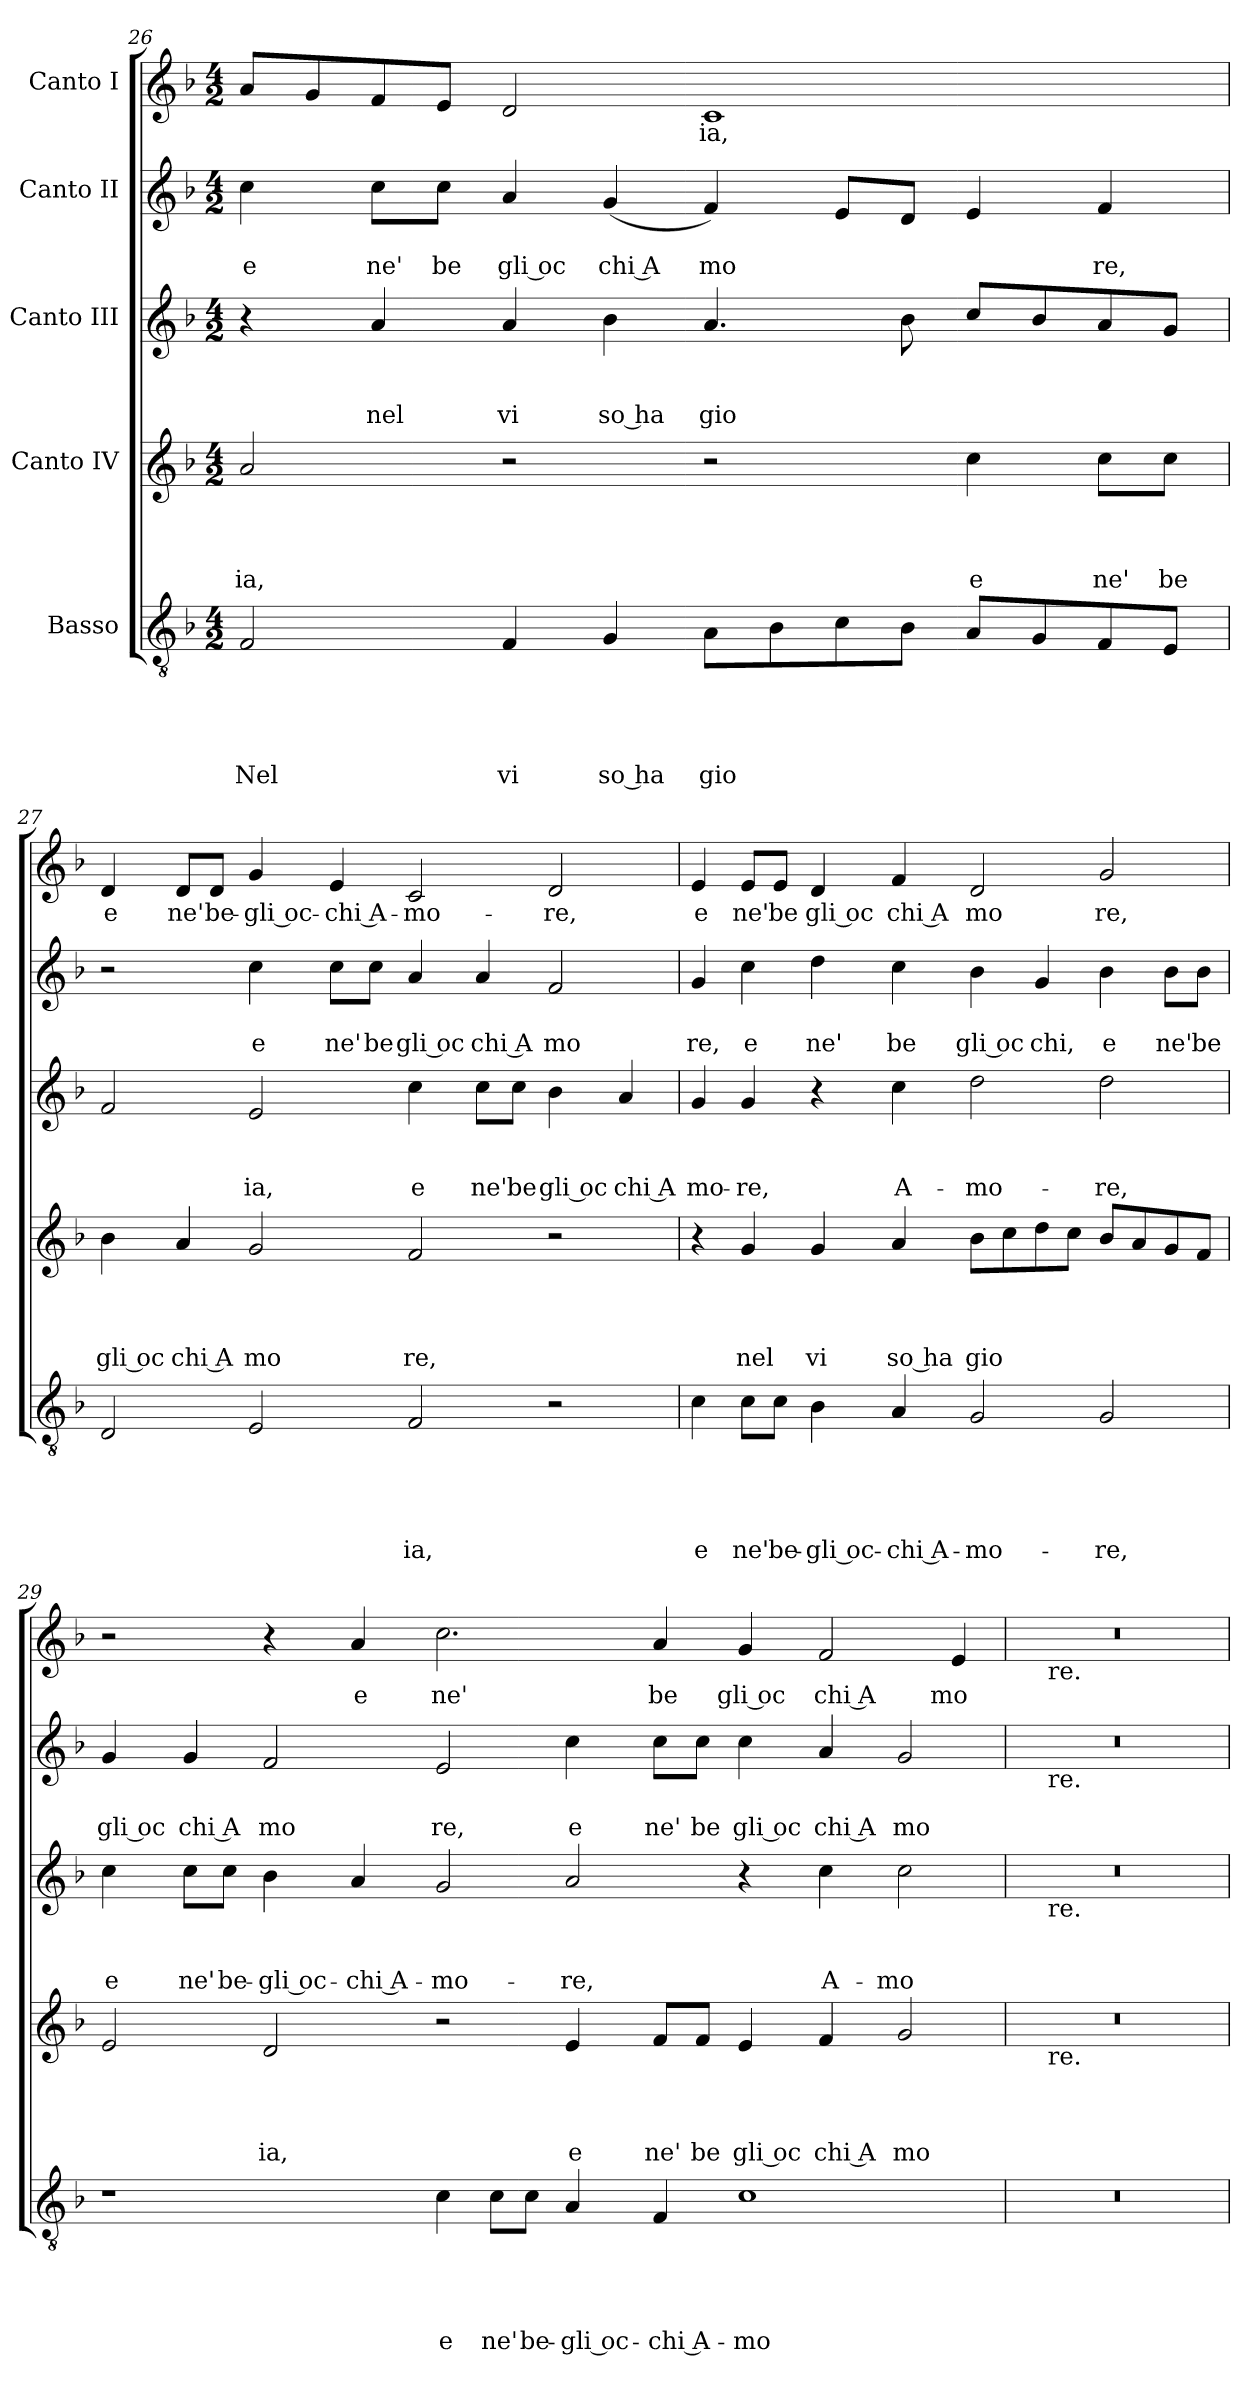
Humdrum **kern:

**kern	**text	**text	**text	**text	**text	**kern	**text	**text	**text	**text	**kern	**text	**text	**text	**kern	**text	**text	**kern	**text
*part5	*part5	*part5	*part5	*part5	*part5	*part4	*part4	*part4	*part4	*part4	*part3	*part3	*part3	*part3	*part2	*part2	*part2	*part1	*part1
*staff5	*staff5	*staff5	*staff5	*staff5	*staff5	*staff4	*staff4	*staff4	*staff4	*staff4	*staff3	*staff3	*staff3	*staff3	*staff2	*staff2	*staff2	*staff1	*staff1
*I"Basso	*	*	*	*	*	*I"Canto IV	*	*	*	*	*I"Canto III	*	*	*	*I"Canto II	*	*	*I"Canto I	*
*clefGv2	*	*	*	*	*	*clefG2	*	*	*	*	*clefG2	*	*	*	*clefG2	*	*	*clefG2	*
*ITrd-3c-5	*	*	*	*	*	*ITrd-3c-5	*	*	*	*	*	*	*	*	*	*	*	*ITrd-3c-5	*
*k[b-e-]	*	*	*	*	*	*k[b-e-]	*	*	*	*	*k[b-]	*	*	*	*k[b-]	*	*	*k[b-e-]	*
*B-:	*	*	*	*	*	*B-:	*	*	*	*	*F:	*	*	*	*F:	*	*	*B-:	*
*M4/2	*	*	*	*	*	*M4/2	*	*	*	*	*M4/2	*	*	*	*M4/2	*	*	*M4/2	*
=26	=26	=26	=26	=26	=26	=26	=26	=26	=26	=26	=26	=26	=26	=26	=26	=26	=26	=26	=26
!	!	!	!	!	!LO:LY:b	!	!	!	!	!LO:LY:b	!	!	!	!	!	!	!LO:LY:b	!	!
2B-/	.	.	.	.	Nel	2dd/	.	.	.	ia,	4r	.	.	.	4cc\	.	e	8dd/L	.
.	.	.	.	.	.	.	.	.	.	.	.	.	.	.	.	.	.	8cc/	.
!	!	!	!	!	!	!	!	!	!	!	!	!	!	!LO:LY:b	!	!	!LO:LY:b	!	!
.	.	.	.	.	.	.	.	.	.	.	4a/	.	.	nel	8cc\L	.	ne'	8b-/	.
!	!	!	!	!	!	!	!	!	!	!	!	!	!	!	!	!	!LO:LY:b	!	!
.	.	.	.	.	.	.	.	.	.	.	.	.	.	.	8cc\J	.	be	8a/J	.
!	!	!	!	!	!LO:LY:b	!	!	!	!	!	!	!	!	!LO:LY:b	!	!	!LO:LY:b:rj	!	!
4B-/	.	.	.	.	vi	2r	.	.	.	.	4a/	.	.	vi	4a/	.	gli oc	2g/	.
!	!	!	!	!	!LO:LY:b:rj	!	!	!	!	!	!	!	!	!LO:LY:b:rj	!	!	!LO:LY:b:rj	!	!
4c/	.	.	.	.	so ha	.	.	.	.	.	4b-\	.	.	so ha	(<4g/	.	chi A	.	.
!	!	!	!	!	!LO:LY:b	!	!	!	!	!	!	!	!	!LO:LY:b	!	!	!LO:LY:b	!	!LO:LY:b
8d\L	.	.	.	.	gio	2r	.	.	.	.	4.a/	.	.	gio	4f/)	.	mo	1f	-ia,
8e-\	.	.	.	.	.	.	.	.	.	.	.	.	.	.	.	.	.	.	.
8f\	.	.	.	.	.	.	.	.	.	.	.	.	.	.	8e/L	.	.	.	.
8e-\J	.	.	.	.	.	.	.	.	.	.	8b-\	.	.	.	8d/J	.	.	.	.
!	!	!	!	!	!	!	!	!	!	!LO:LY:b	!	!	!	!	!	!	!	!	!
8d/L	.	.	.	.	.	4ff\	.	.	.	e	8cc/L	.	.	.	4e/	.	.	.	.
8c/	.	.	.	.	.	.	.	.	.	.	8b-/	.	.	.	.	.	.	.	.
!	!	!	!	!	!	!	!	!	!	!LO:LY:b	!	!	!	!	!	!	!LO:LY:b	!	!
8B-/	.	.	.	.	.	8ff\L	.	.	.	ne'	8a/	.	.	.	4f/	.	re,	.	.
!	!	!	!	!	!	!	!	!	!	!LO:LY:b	!	!	!	!	!	!	!	!	!
8A/J	.	.	.	.	.	8ff\J	.	.	.	be	8g/J	.	.	.	.	.	.	.	.
=27	=27	=27	=27	=27	=27	=27	=27	=27	=27	=27	=27	=27	=27	=27	=27	=27	=27	=27	=27
!	!	!	!	!	!	!	!	!	!	!LO:LY:b:rj	!	!	!	!	!	!	!	!	!LO:LY:b
2G/	.	.	.	.	.	4ee-\	.	.	.	gli oc	2f/	.	.	.	2r	.	.	4g/	e
!	!	!	!	!	!	!	!	!	!	!LO:LY:b:rj	!	!	!	!	!	!	!	!	!LO:LY:b
.	.	.	.	.	.	4dd/	.	.	.	chi A	.	.	.	.	.	.	.	8g/L	ne'
!	!	!	!	!	!	!	!	!	!	!	!	!	!	!	!	!	!	!	!LO:LY:b
.	.	.	.	.	.	.	.	.	.	.	.	.	.	.	.	.	.	8g/J	be-
!	!	!	!	!	!	!	!	!	!	!LO:LY:b	!	!	!	!LO:LY:b	!	!	!LO:LY:b	!	!LO:LY:b:rj
2A/	.	.	.	.	.	2cc/	.	.	.	mo	2e/	.	.	ia,	4cc\	.	e	4cc/	-gli oc-
!	!	!	!	!	!	!	!	!	!	!	!	!	!	!	!	!	!LO:LY:b	!	!LO:LY:b:rj
.	.	.	.	.	.	.	.	.	.	.	.	.	.	.	8cc\L	.	ne'	4a/	-chi A-
!	!	!	!	!	!	!	!	!	!	!	!	!	!	!	!	!	!LO:LY:b	!	!
.	.	.	.	.	.	.	.	.	.	.	.	.	.	.	8cc\J	.	be	.	.
!	!	!	!	!	!LO:LY:b	!	!	!	!	!LO:LY:b	!	!	!	!LO:LY:b	!	!	!LO:LY:b:rj	!	!LO:LY:b
2B-/	.	.	.	.	ia,	2b-/	.	.	.	re,	4cc\	.	.	e	4a/	.	gli oc	2f/	-mo-
!	!	!	!	!	!	!	!	!	!	!	!	!	!	!LO:LY:b	!	!	!LO:LY:b:rj	!	!
.	.	.	.	.	.	.	.	.	.	.	8cc\L	.	.	ne'	4a/	.	chi A	.	.
!	!	!	!	!	!	!	!	!	!	!	!	!	!	!LO:LY:b	!	!	!	!	!
.	.	.	.	.	.	.	.	.	.	.	8cc\J	.	.	be	.	.	.	.	.
!	!	!	!	!	!	!	!	!	!	!	!	!	!	!LO:LY:b:rj	!	!	!LO:LY:b	!	!LO:LY:b
2r	.	.	.	.	.	2r	.	.	.	.	4b-\	.	.	gli oc	2f/	.	mo	2g/	-re,
!	!	!	!	!	!	!	!	!	!	!	!	!	!	!LO:LY:b:rj	!	!	!	!	!
.	.	.	.	.	.	.	.	.	.	.	4a/	.	.	chi A	.	.	.	.	.
!!LO:LB:g=z
=28	=28	=28	=28	=28	=28	=28	=28	=28	=28	=28	=28	=28	=28	=28	=28	=28	=28	=28	=28
!	!	!	!	!	!LO:LY:b	!	!	!	!	!	!	!	!	!LO:LY:b	!	!	!LO:LY:b	!	!LO:LY:b
4f\	.	.	.	.	e	4r	.	.	.	.	4g/	.	.	mo-	4g/	.	re,	4a/	e
!	!	!	!	!	!LO:LY:b	!	!	!	!	!LO:LY:b	!	!	!	!LO:LY:b	!	!	!LO:LY:b	!	!LO:LY:b
8f\L	.	.	.	.	ne'	4cc/	.	.	.	nel	4g/	.	.	-re,	4cc\	.	e	8a/L	ne'
!	!	!	!	!	!LO:LY:b	!	!	!	!	!	!	!	!	!	!	!	!	!	!LO:LY:b
8f\J	.	.	.	.	be-	.	.	.	.	.	.	.	.	.	.	.	.	8a/J	be
!	!	!	!	!	!LO:LY:b:rj	!	!	!	!	!LO:LY:b	!	!	!	!	!	!	!LO:LY:b	!	!LO:LY:b:rj
4e-\	.	.	.	.	-gli oc-	4cc/	.	.	.	vi	4r	.	.	.	4dd\	.	ne'	4g/	gli oc
!	!	!	!	!	!LO:LY:b:rj	!	!	!	!	!LO:LY:b:rj	!	!	!	!LO:LY:b	!	!	!LO:LY:b	!	!LO:LY:b:rj
4d/	.	.	.	.	-chi A-	4dd/	.	.	.	so ha	4cc\	.	.	A-	4cc\	.	be	4b-/	chi A
!	!	!	!	!	!LO:LY:b	!	!	!	!	!LO:LY:b	!	!	!	!LO:LY:b	!	!	!LO:LY:b:rj	!	!LO:LY:b
2c/	.	.	.	.	-mo-	8ee-\L	.	.	.	gio	2dd\	.	.	-mo-	4b-\	.	gli oc	2g/	mo
.	.	.	.	.	.	8ff\	.	.	.	.	.	.	.	.	.	.	.	.	.
!	!	!	!	!	!	!	!	!	!	!	!	!	!	!	!	!	!LO:LY:b	!	!
.	.	.	.	.	.	8gg\	.	.	.	.	.	.	.	.	4g/	.	chi,	.	.
.	.	.	.	.	.	8ff\J	.	.	.	.	.	.	.	.	.	.	.	.	.
!	!	!	!	!	!LO:LY:b	!	!	!	!	!	!	!	!	!LO:LY:b	!	!	!LO:LY:b	!	!LO:LY:b
2c/	.	.	.	.	-re,	8ee-/L	.	.	.	.	2dd\	.	.	-re,	4b-\	.	e	2cc/	re,
.	.	.	.	.	.	8dd/	.	.	.	.	.	.	.	.	.	.	.	.	.
!	!	!	!	!	!	!	!	!	!	!	!	!	!	!	!	!	!LO:LY:b	!	!
.	.	.	.	.	.	8cc/	.	.	.	.	.	.	.	.	8b-\L	.	ne'	.	.
!	!	!	!	!	!	!	!	!	!	!	!	!	!	!	!	!	!LO:LY:b	!	!
.	.	.	.	.	.	8b-/J	.	.	.	.	.	.	.	.	8b-\J	.	be	.	.
=29	=29	=29	=29	=29	=29	=29	=29	=29	=29	=29	=29	=29	=29	=29	=29	=29	=29	=29	=29
!	!	!	!	!	!	!	!	!	!	!	!	!	!	!LO:LY:b	!	!	!LO:LY:b:rj	!	!
1r	.	.	.	.	.	2a/	.	.	.	.	4cc\	.	.	e	4g/	.	gli oc	2r	.
!	!	!	!	!	!	!	!	!	!	!	!	!	!	!LO:LY:b	!	!	!LO:LY:b:rj	!	!
.	.	.	.	.	.	.	.	.	.	.	8cc\L	.	.	ne'	4g/	.	chi A	.	.
!	!	!	!	!	!	!	!	!	!	!	!	!	!	!LO:LY:b	!	!	!	!	!
.	.	.	.	.	.	.	.	.	.	.	8cc\J	.	.	be-	.	.	.	.	.
!	!	!	!	!	!	!	!	!	!	!LO:LY:b	!	!	!	!LO:LY:b:rj	!	!	!LO:LY:b	!	!
.	.	.	.	.	.	2g/	.	.	.	ia,	4b-\	.	.	-gli oc-	2f/	.	mo	4r	.
!	!	!	!	!	!	!	!	!	!	!	!	!	!	!LO:LY:b:rj	!	!	!	!	!LO:LY:b
.	.	.	.	.	.	.	.	.	.	.	4a/	.	.	-chi A-	.	.	.	4dd/	e
!	!	!	!	!	!LO:LY:b	!	!	!	!	!	!	!	!	!LO:LY:b	!	!	!LO:LY:b	!	!LO:LY:b
4f\	.	.	.	.	e	2r	.	.	.	.	2g/	.	.	-mo-	2e/	.	re,	2.ff\	ne'
!	!	!	!	!	!LO:LY:b	!	!	!	!	!	!	!	!	!	!	!	!	!	!
8f\L	.	.	.	.	ne'	.	.	.	.	.	.	.	.	.	.	.	.	.	.
!	!	!	!	!	!LO:LY:b	!	!	!	!	!	!	!	!	!	!	!	!	!	!
8f\J	.	.	.	.	be-	.	.	.	.	.	.	.	.	.	.	.	.	.	.
!	!	!	!	!	!LO:LY:b:rj	!	!	!	!	!LO:LY:b	!	!	!	!LO:LY:b	!	!	!LO:LY:b	!	!
4d/	.	.	.	.	-gli oc-	4a/	.	.	.	e	2a/	.	.	-re,	4cc\	.	e	.	.
!	!	!	!	!	!LO:LY:b:rj	!	!	!	!	!LO:LY:b	!	!	!	!	!	!	!LO:LY:b	!	!LO:LY:b
4B-/	.	.	.	.	-chi A-	8b-/L	.	.	.	ne'	.	.	.	.	8cc\L	.	ne'	4dd/	be
!	!	!	!	!	!	!	!	!	!	!LO:LY:b	!	!	!	!	!	!	!LO:LY:b	!	!
.	.	.	.	.	.	8b-/J	.	.	.	be	.	.	.	.	8cc\J	.	be	.	.
!	!	!	!	!	!LO:LY:b	!	!	!	!	!LO:LY:b:rj	!	!	!	!	!	!	!LO:LY:b:rj	!	!LO:LY:b:rj
1f	.	.	.	.	-mo-	4a/	.	.	.	gli oc	4r	.	.	.	4cc\	.	gli oc	4cc/	gli oc
!	!	!	!	!	!	!	!	!	!	!LO:LY:b:rj	!	!	!	!LO:LY:b	!	!	!LO:LY:b:rj	!	!LO:LY:b:rj
.	.	.	.	.	.	4b-/	.	.	.	chi A	4cc\	.	.	A-	4a/	.	chi A	2b-/	chi A
!	!	!	!	!	!	!	!	!	!	!LO:LY:b	!	!	!	!LO:LY:b	!	!	!LO:LY:b	!	!
.	.	.	.	.	.	2cc/	.	.	.	mo	2cc\	.	.	-mo-	2g/	.	mo	.	.
!	!	!	!	!	!	!	!	!	!	!	!	!	!	!	!	!	!	!	!LO:LY:b
.	.	.	.	.	.	.	.	.	.	.	.	.	.	.	.	.	.	4a/	mo
=30	=30	=30	=30	=30	=30	=30	=30	=30	=30	=30	=30	=30	=30	=30	=30	=30	=30	=30	=30
*	*	*	*	*	*	*^	*	*	*	*	*^	*	*	*	*^	*	*	*^	*
0r	.	.	.	.	.	0r	8ryy	.	.	.	.	0r	8ryy	.	.	.	0r	8ryy	.	.	0r	8ryy	.
!	!	!	!	!	!	!	!	!	!	!	!	!	!	!	!	!	!	!	!	!	!	!LO:TX:b:t=re.	!
!	!	!	!	!	!	!	!	!	!	!	!	!	!	!	!	!	!	!LO:TX:b:t=re.	!	!	!	!	!
!	!	!	!	!	!	!	!	!	!	!	!	!	!LO:TX:b:t=re.	!	!	!	!	!	!	!	!	!	!
!	!	!	!	!	!	!	!LO:TX:b:t=re.	!	!	!	!	!	!	!	!	!	!	!	!	!	!	!	!
.	.	.	.	.	.	.	1...ryy	.	.	.	.	.	1...ryy	.	.	.	.	1...ryy	.	.	.	1...ryy	.
*	*	*	*	*	*	*v	*v	*	*	*	*	*	*	*	*	*	*v	*v	*	*	*v	*v	*
*	*	*	*	*	*	*	*	*	*	*	*v	*v	*	*	*	*	*	*	*	*
=	=	=	=	=	=	=	=	=	=	=	=	=	=	=	=	=	=	=	=
*-	*-	*-	*-	*-	*-	*-	*-	*-	*-	*-	*-	*-	*-	*-	*-	*-	*-	*-	*-
